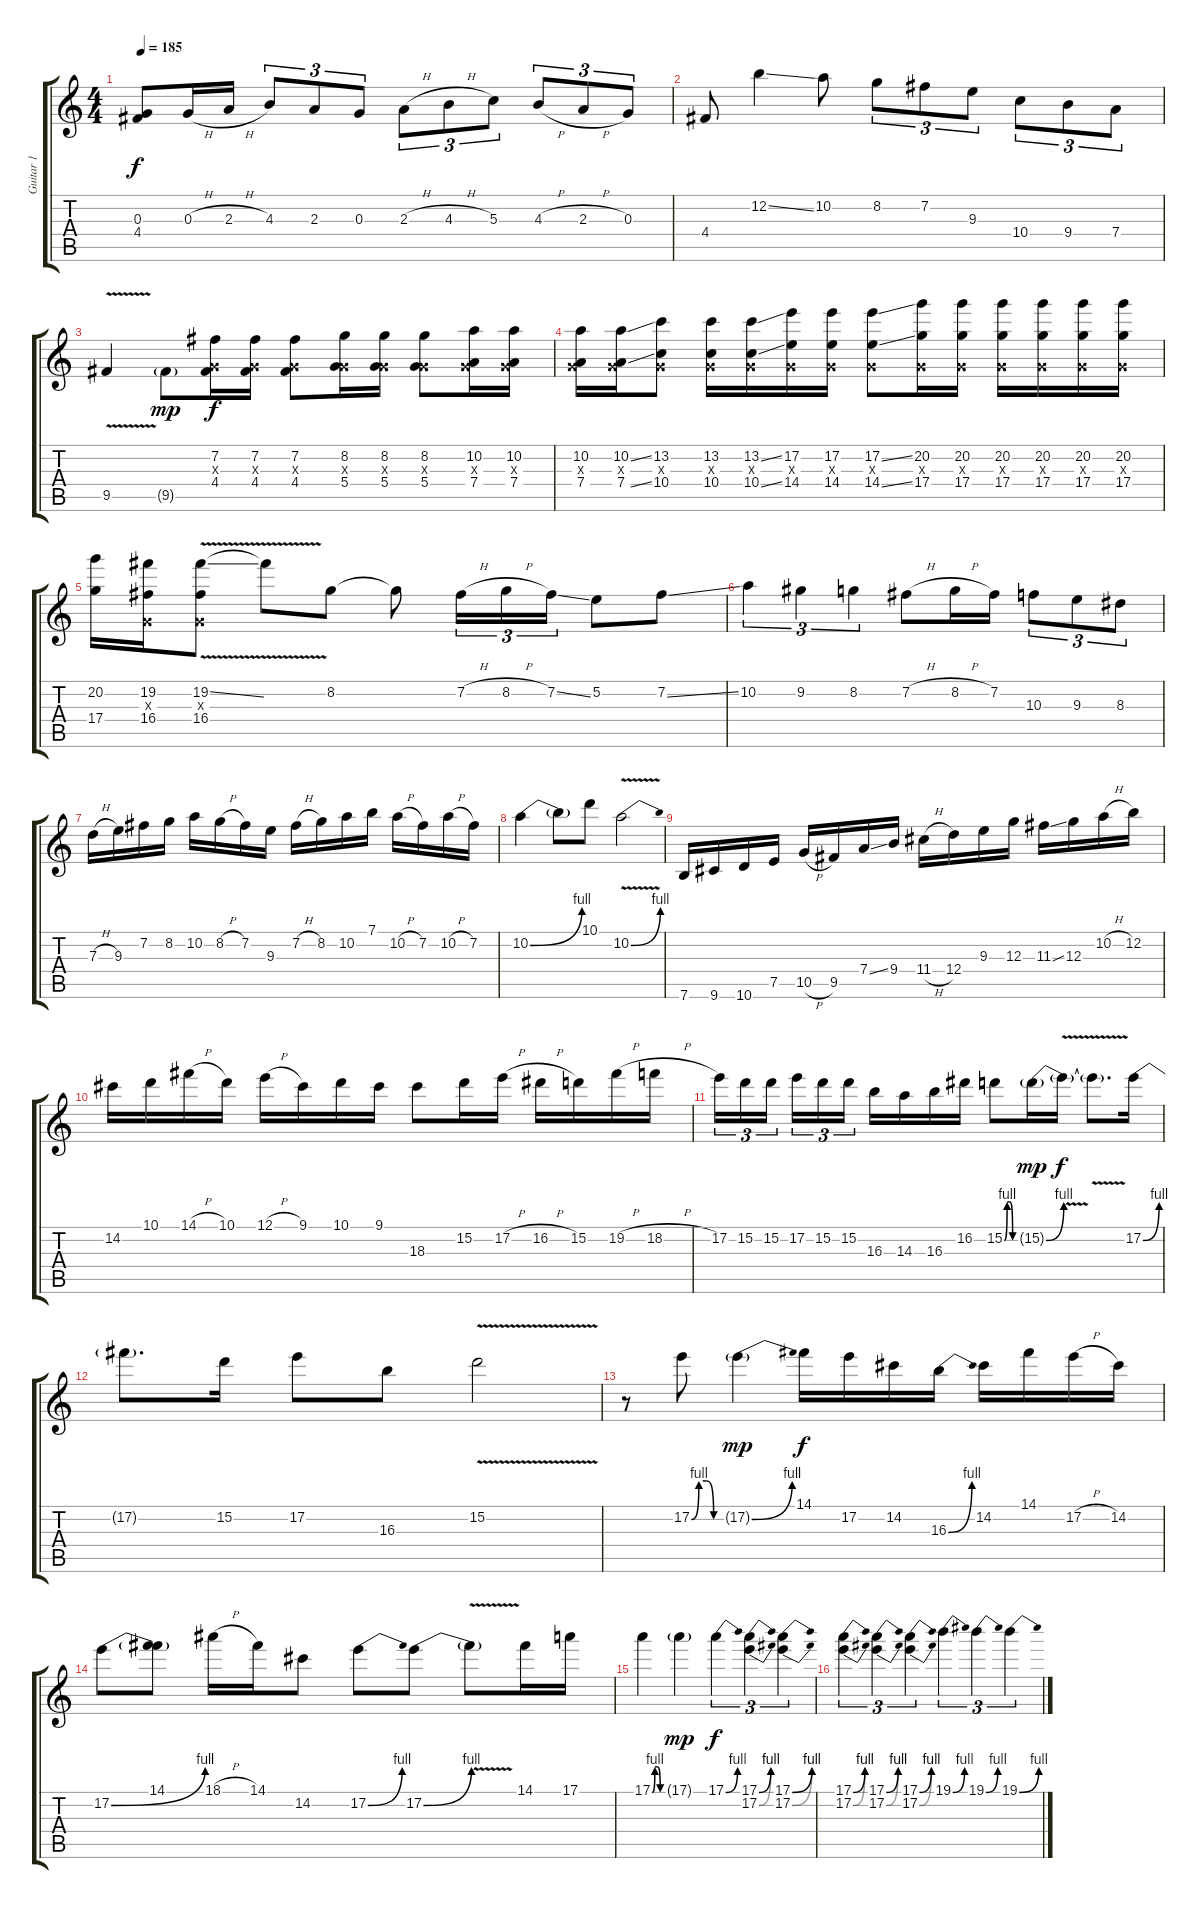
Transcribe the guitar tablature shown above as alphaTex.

\track ("Guitar 1" "Guitar 1") {instrument distortionguitar}
\staff {score tabs}
\tuning (E4 B3 G3 D3 A2 E2) {hide}
\ts (4 4)
\tempo 185
\clef g2
\ks c
(0.3{t} 4.4).8{dy f} 0.3{h}.16 2.3{h}.16 4.3.8{tu (3 2)} 2.3.8{tu (3 2)} 0.3.8{tu (3 2)} 2.3{h}.8{tu (3 2)} 4.3{h}.8{tu (3 2)} 5.3.8{tu (3 2)} 4.3{h}.8{tu (3 2)} 2.3{h}.8{tu (3 2)} 0.3.8{tu (3 2)} |
4.4.8 12.2{ss}.4 10.2.8 8.2.8{tu (3 2)} 7.2.8{tu (3 2)} 9.3.8{tu (3 2)} 10.4.8{tu (3 2)} 9.4.8{tu (3 2)} 7.4.8{tu (3 2)} |
9.5{v}.4 9.5{g}.8{dy mp} (7.2 0.3{x} 4.4).16{dy f} (7.2 0.3{x} 4.4).16 (7.2 0.3{x} 4.4).8 (8.2 0.3{x} 5.4).16 (8.2 0.3{x} 5.4).16 (8.2 0.3{x} 5.4).8 (10.2 0.3{x} 7.4).16 (10.2 0.3{x} 7.4).16 |
(10.2 0.3{x} 7.4).16 (10.2{ss} 0.3{x} 7.4{ss}).16 (13.2 0.3{x} 10.4).8 (13.2 0.3{x} 10.4).16 (13.2{ss} 0.3{x} 10.4{ss}).16 (17.2 0.3{x} 14.4).16 (17.2 0.3{x} 14.4).16 (17.2{ss} 0.3{x} 14.4{ss}).8 (20.2 0.3{x} 17.4).16 (20.2 0.3{x} 17.4).16 (20.2 0.3{x} 17.4).16 (20.2 0.3{x} 17.4).16 (20.2 0.3{x} 17.4).16 (20.2 0.3{x} 17.4).16 |
(20.2 17.4).16 (19.2 0.3{x} 16.4).16 (19.2{v ss} 0.3{v x} 16.4{v}).8 19.2{t}.8 8.2.8 8.2{t}.8 7.2{h}.16{tu (3 2)} 8.2{h}.16{tu (3 2)} 7.2{ss}.16{tu (3 2)} 5.2.8 7.2{ss}.8 |
10.2.4{tu (3 2)} 9.2.4{tu (3 2)} 8.2.4{tu (3 2)} 7.2{h}.8 8.2{h}.16 7.2.16 10.3.8{tu (3 2)} 9.3.8{tu (3 2)} 8.3.8{tu (3 2)} |
7.3{h}.16 9.3.16 7.2.16 8.2.16 10.2.16 8.2{h}.16 7.2.16 9.3.16 7.2{h}.16 8.2.16 10.2.16 7.1.16 10.2{h}.16 7.2.16 10.2{h}.16 7.2.16 |
10.2{be (bend 0 0 60 4)}.4 10.2{t}.8 10.1.8 10.2{be (bend 0 0 60 4) v}.2 |
7.6.16 9.6.16 10.6.16 7.5.16 10.5{h}.16 9.5.16 7.4{ss}.16 9.4.16 11.4{h}.16 12.4.16 9.3.16 12.3.16 11.3{ss}.16 12.3.16 10.2{h}.16 12.2.16 |
14.2.16 10.1.16 14.1{h}.16 10.1.16 12.1{h}.16 9.1.16 10.1.16 9.1.16 18.3.8 15.2.16 17.2{h}.16 16.2{h}.16 15.2.16 19.2{h}.16 18.2{h}.16 |
17.2.16{tu (3 2)} 15.2.16{tu (3 2)} 15.2.16{tu (3 2) beam splitsecondary} 17.2.16{tu (3 2)} 15.2.16{tu (3 2)} 15.2.16{tu (3 2)} 16.3.16 14.3.16 16.3.16 16.2.16 15.2{be (custom 0 0 15 4 30 4 45 0 60 0)}.8 15.2{be (bend 0 0 60 4) g}.16{dy mp} 15.2{v t}.16{dy f} 15.2{t}.8{d} 17.2{be (bend 0 0 60 4)}.16 |
17.2{t}.8{d} 15.2.16 17.2.8 16.3.8 15.2{v}.2 |
r.8 17.2{be (custom 0 0 15 4 30 4 45 0 60 0)}.8 17.2{be (bend 0 0 60 4) g}.4{dy mp} 14.1.16{dy f} 17.2.16 14.2.16 16.3{be (bend 0 0 60 4)}.16 14.2.16 14.1.16 17.2{h}.16 14.2.16 |
17.2{be (bend 0 0 60 4)}.8 (14.1 17.2{t}).8 18.1{h}.16 14.1.16 14.2.8 17.2{be (bend 0 0 60 4)}.8 17.2{be (bend 0 0 60 4)}.8 17.2{v t}.8 14.1.16 17.1.16 |
17.1{be (custom 0 0 15 4 30 4 45 0 60 0)}.4 17.1{g}.4{dy mp} 17.1{be (bend 0 0 60 4)}.4{tu (3 2) dy f} (17.1{be (bend 0 0 60 4)} 17.2{be (bend 0 0 60 4)}).4{tu (3 2)} (17.1{be (bend 0 0 60 4)} 17.2{be (bend 0 0 60 4)}).4{tu (3 2)} |
(17.1{be (bend 0 0 60 4)} 17.2{be (bend 0 0 60 4)}).4{tu (3 2)} (17.1{be (bend 0 0 60 4)} 17.2{be (bend 0 0 60 4)}).4{tu (3 2)} (17.1{be (bend 0 0 60 4)} 17.2{be (bend 0 0 60 4)}).4{tu (3 2)} 19.1{be (bend 0 0 60 4)}.4{tu (3 2)} 19.1{be (bend 0 0 60 4)}.4{tu (3 2)} 19.1{be (bend 0 0 60 4)}.4{tu (3 2)}
